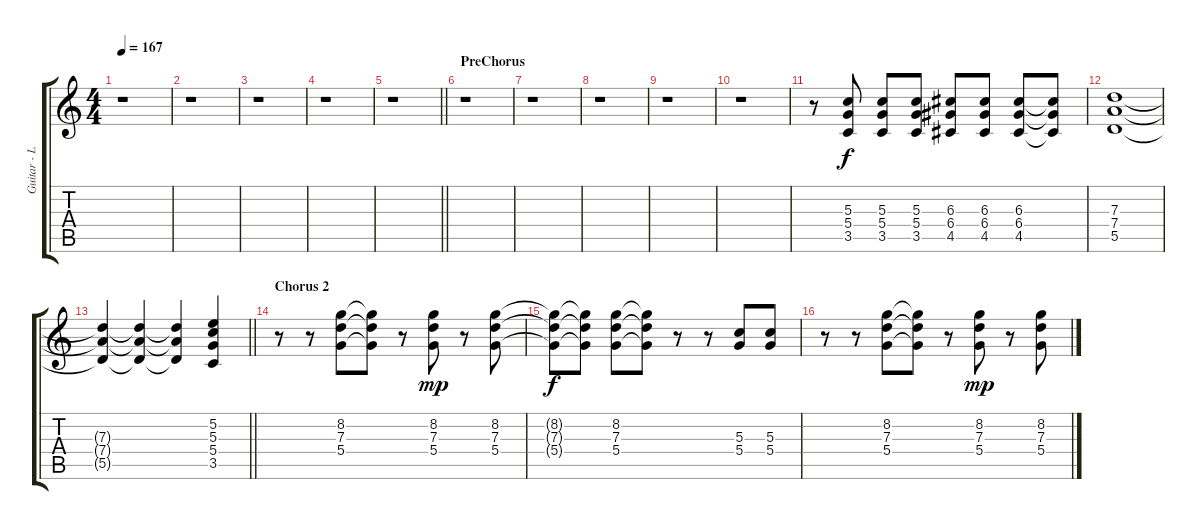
\track ("Guitar - Lead 1" "Guitar - L") {instrument distortionguitar}
\staff {score tabs}
\tuning (E4 B3 G3 D3 A2 E2) {hide}
\ts (4 4)
\tempo 167
\clef g2
\ks aminor
r.1{dy mp} |
r.1 |
r.1 |
r.1 |
\barLineRight lightlight
r.1 |
\section ("" "PreChorus")
r.1 |
r.1 |
r.1 |
r.1 |
r.1 |
r.8 (5.3 5.4 3.5).8{dy f} (5.3 5.4 3.5).8 (5.3 5.4 3.5).8 (6.3 6.4 4.5).8 (6.3 6.4 4.5).8 (6.3 6.4 4.5).8 (6.3{t} 6.4{t} 4.5{t}).8 |
(7.3 7.4 5.5).1 |
\barLineRight lightlight
(7.3{t} 7.4{t} 5.5{t}).4 (7.3{t} 7.4{t} 5.5{t}).4 (7.3{t} 7.4{t} 5.5{t}).4 (5.2 5.3 5.4 3.5).4 |
\section ("" "Chorus 2")
r.8 r.8 (8.2 7.3 5.4).8 (8.2{t} 7.3{t} 5.4{t}).8 r.8 (8.2 7.3 5.4).8{dy mp} r.8 (8.2 7.3 5.4).8 |
(8.2{t} 7.3{t} 5.4{t}).8{dy f} (8.2{t} 7.3{t} 5.4{t}).8 (8.2 7.3 5.4).8 (8.2{t} 7.3{t} 5.4{t}).8 r.8 r.8 (5.3 5.4).8 (5.3 5.4).8 |
r.8 r.8 (8.2 7.3 5.4).8 (8.2{t} 7.3{t} 5.4{t}).8 r.8 (8.2 7.3 5.4).8{dy mp} r.8 (8.2 7.3 5.4).8
